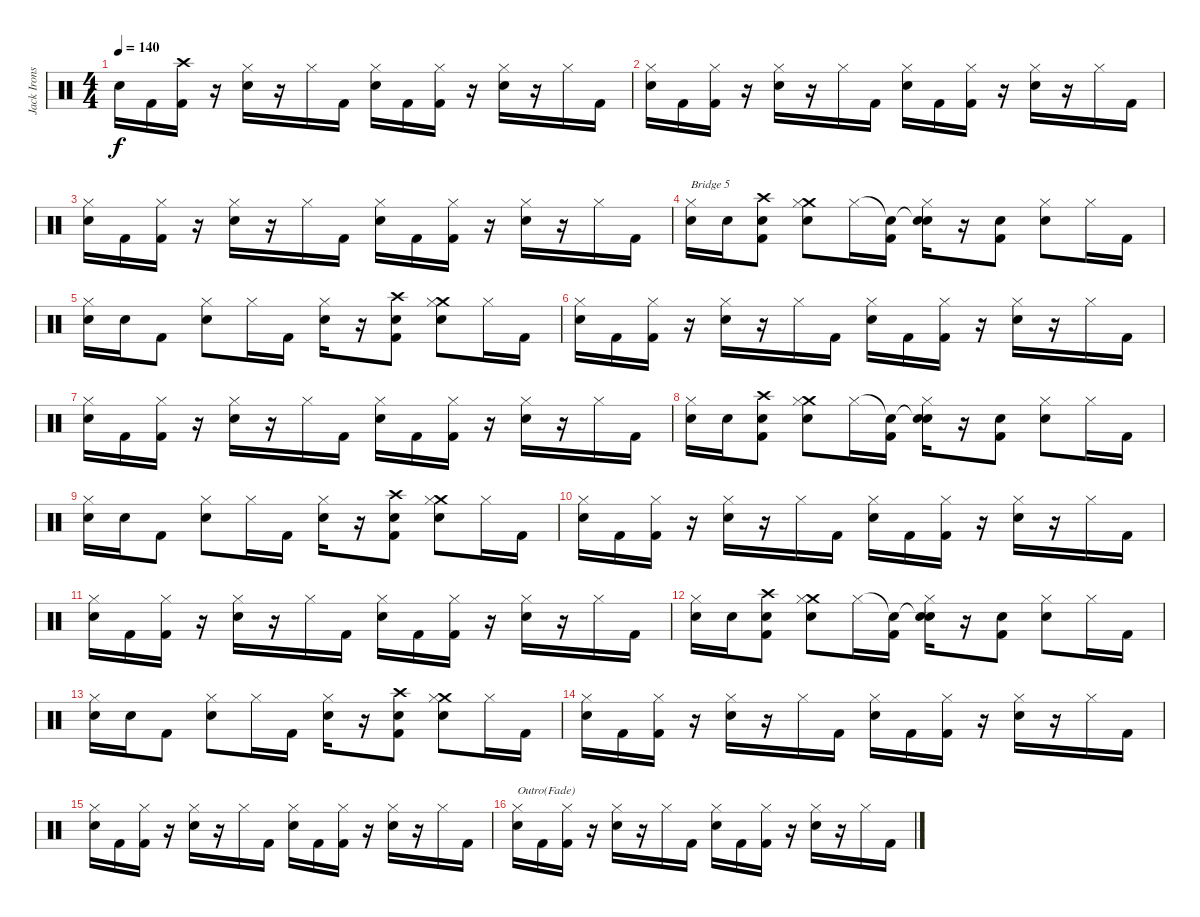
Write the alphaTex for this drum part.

\track ("Jack Irons" "Jack Irons") {instrument percussion}
\staff {score}
\articulation defaults
\ts (4 4)
\tempo 140
\clef neutral
\ks c "Snare (hit) 2".16{dy f} "Kick (hit) 2".16
("Crash high (hit)" "Kick (hit) 2").16 r.16 ("Hi-Hat (closed)" "Snare (hit) 2").16 r.16 "Hi-Hat (closed)".16 "Kick (hit) 2".16 ("Hi-Hat (closed)" "Snare (hit) 2").16 "Kick (hit) 2".16 ("Hi-Hat (closed)" "Kick (hit) 2").16 r.16 ("Hi-Hat (closed)" "Snare (hit) 2").16 r.16 "Hi-Hat (closed)".16 "Kick (hit) 2".16 |
("Hi-Hat (closed)" "Snare (hit) 2").16 "Kick (hit) 2".16 ("Hi-Hat (closed)" "Kick (hit) 2").16 r.16 ("Hi-Hat (closed)" "Snare (hit) 2").16 r.16 "Hi-Hat (closed)".16 "Kick (hit) 2".16 ("Hi-Hat (closed)" "Snare (hit) 2").16 "Kick (hit) 2".16 ("Hi-Hat (closed)" "Kick (hit) 2").16 r.16 ("Hi-Hat (closed)" "Snare (hit) 2").16 r.16 "Hi-Hat (closed)".16 "Kick (hit) 2".16 |
("Hi-Hat (closed)" "Snare (hit) 2").16 "Kick (hit) 2".16 ("Hi-Hat (closed)" "Kick (hit) 2").16 r.16 ("Hi-Hat (closed)" "Snare (hit) 2").16 r.16 "Hi-Hat (closed)".16 "Kick (hit) 2".16 ("Hi-Hat (closed)" "Snare (hit) 2").16 "Kick (hit) 2".16 ("Hi-Hat (closed)" "Kick (hit) 2").16 r.16 ("Hi-Hat (closed)" "Snare (hit) 2").16 r.16 "Hi-Hat (closed)".16 "Kick (hit) 2".16 |
("Hi-Hat (closed)" "Snare (hit) 2").16{txt "Bridge 5"} "Snare (hit) 2".16 ("Crash high (hit)" "Snare (hit) 2" "Kick (hit) 2").8 ("Crash medium (hit)" "Hi-Hat (closed)" "Snare (hit) 2").8 "Hi-Hat (closed)".16 ("Snare (hit)"{t} "Kick (hit) 2").16 ("Snare (hit)"{t} "Hi-Hat (closed)" "Snare (hit) 2").16 r.16 ("Snare (hit) 2" "Kick (hit) 2").8 ("Hi-Hat (closed)" "Snare (hit) 2").8 "Hi-Hat (closed)".16 "Kick (hit) 2".16 |
("Hi-Hat (closed)" "Snare (hit) 2").16 "Snare (hit) 2".16 "Kick (hit) 2".8 ("Hi-Hat (closed)" "Snare (hit) 2").8 "Hi-Hat (closed)".16 "Kick (hit) 2".16 ("Hi-Hat (closed)" "Snare (hit) 2").16 r.16 ("Crash high (hit)" "Snare (hit) 2" "Kick (hit) 2").8 ("Crash medium (hit)" "Hi-Hat (closed)" "Snare (hit) 2").8 "Hi-Hat (closed)".16 "Kick (hit) 2".16 |
("Hi-Hat (closed)" "Snare (hit) 2").16 "Kick (hit) 2".16 ("Hi-Hat (closed)" "Kick (hit) 2").16 r.16 ("Hi-Hat (closed)" "Snare (hit) 2").16 r.16 "Hi-Hat (closed)".16 "Kick (hit) 2".16 ("Hi-Hat (closed)" "Snare (hit) 2").16 "Kick (hit) 2".16 ("Hi-Hat (closed)" "Kick (hit) 2").16 r.16 ("Hi-Hat (closed)" "Snare (hit) 2").16 r.16 "Hi-Hat (closed)".16 "Kick (hit) 2".16 |
("Hi-Hat (closed)" "Snare (hit) 2").16 "Kick (hit) 2".16 ("Hi-Hat (closed)" "Kick (hit) 2").16 r.16 ("Hi-Hat (closed)" "Snare (hit) 2").16 r.16 "Hi-Hat (closed)".16 "Kick (hit) 2".16 ("Hi-Hat (closed)" "Snare (hit) 2").16 "Kick (hit) 2".16 ("Hi-Hat (closed)" "Kick (hit) 2").16 r.16 ("Hi-Hat (closed)" "Snare (hit) 2").16 r.16 "Hi-Hat (closed)".16 "Kick (hit) 2".16 |
("Hi-Hat (closed)" "Snare (hit) 2").16 "Snare (hit) 2".16 ("Crash high (hit)" "Snare (hit) 2" "Kick (hit) 2").8 ("Crash medium (hit)" "Hi-Hat (closed)" "Snare (hit) 2").8 "Hi-Hat (closed)".16 ("Snare (hit)"{t} "Kick (hit) 2").16 ("Snare (hit)"{t} "Hi-Hat (closed)" "Snare (hit) 2").16 r.16 ("Snare (hit) 2" "Kick (hit) 2").8 ("Hi-Hat (closed)" "Snare (hit) 2").8 "Hi-Hat (closed)".16 "Kick (hit) 2".16 |
("Hi-Hat (closed)" "Snare (hit) 2").16 "Snare (hit) 2".16 "Kick (hit) 2".8 ("Hi-Hat (closed)" "Snare (hit) 2").8 "Hi-Hat (closed)".16 "Kick (hit) 2".16 ("Hi-Hat (closed)" "Snare (hit) 2").16 r.16 ("Crash high (hit)" "Snare (hit) 2" "Kick (hit) 2").8 ("Crash medium (hit)" "Hi-Hat (closed)" "Snare (hit) 2").8 "Hi-Hat (closed)".16 "Kick (hit) 2".16 |
("Hi-Hat (closed)" "Snare (hit) 2").16 "Kick (hit) 2".16 ("Hi-Hat (closed)" "Kick (hit) 2").16 r.16 ("Hi-Hat (closed)" "Snare (hit) 2").16 r.16 "Hi-Hat (closed)".16 "Kick (hit) 2".16 ("Hi-Hat (closed)" "Snare (hit) 2").16 "Kick (hit) 2".16 ("Hi-Hat (closed)" "Kick (hit) 2").16 r.16 ("Hi-Hat (closed)" "Snare (hit) 2").16 r.16 "Hi-Hat (closed)".16 "Kick (hit) 2".16 |
("Hi-Hat (closed)" "Snare (hit) 2").16 "Kick (hit) 2".16 ("Hi-Hat (closed)" "Kick (hit) 2").16 r.16 ("Hi-Hat (closed)" "Snare (hit) 2").16 r.16 "Hi-Hat (closed)".16 "Kick (hit) 2".16 ("Hi-Hat (closed)" "Snare (hit) 2").16 "Kick (hit) 2".16 ("Hi-Hat (closed)" "Kick (hit) 2").16 r.16 ("Hi-Hat (closed)" "Snare (hit) 2").16 r.16 "Hi-Hat (closed)".16 "Kick (hit) 2".16 |
("Hi-Hat (closed)" "Snare (hit) 2").16 "Snare (hit) 2".16 ("Crash high (hit)" "Snare (hit) 2" "Kick (hit) 2").8 ("Crash medium (hit)" "Hi-Hat (closed)" "Snare (hit) 2").8 "Hi-Hat (closed)".16 ("Snare (hit)"{t} "Kick (hit) 2").16 ("Snare (hit)"{t} "Hi-Hat (closed)" "Snare (hit) 2").16 r.16 ("Snare (hit) 2" "Kick (hit) 2").8 ("Hi-Hat (closed)" "Snare (hit) 2").8 "Hi-Hat (closed)".16 "Kick (hit) 2".16 |
("Hi-Hat (closed)" "Snare (hit) 2").16 "Snare (hit) 2".16 "Kick (hit) 2".8 ("Hi-Hat (closed)" "Snare (hit) 2").8 "Hi-Hat (closed)".16 "Kick (hit) 2".16 ("Hi-Hat (closed)" "Snare (hit) 2").16 r.16 ("Crash high (hit)" "Snare (hit) 2" "Kick (hit) 2").8 ("Crash medium (hit)" "Hi-Hat (closed)" "Snare (hit) 2").8 "Hi-Hat (closed)".16 "Kick (hit) 2".16 |
("Hi-Hat (closed)" "Snare (hit) 2").16 "Kick (hit) 2".16 ("Hi-Hat (closed)" "Kick (hit) 2").16 r.16 ("Hi-Hat (closed)" "Snare (hit) 2").16 r.16 "Hi-Hat (closed)".16 "Kick (hit) 2".16 ("Hi-Hat (closed)" "Snare (hit) 2").16 "Kick (hit) 2".16 ("Hi-Hat (closed)" "Kick (hit) 2").16 r.16 ("Hi-Hat (closed)" "Snare (hit) 2").16 r.16 "Hi-Hat (closed)".16 "Kick (hit) 2".16 |
("Hi-Hat (closed)" "Snare (hit) 2").16 "Kick (hit) 2".16 ("Hi-Hat (closed)" "Kick (hit) 2").16 r.16 ("Hi-Hat (closed)" "Snare (hit) 2").16 r.16 "Hi-Hat (closed)".16 "Kick (hit) 2".16 ("Hi-Hat (closed)" "Snare (hit) 2").16 "Kick (hit) 2".16 ("Hi-Hat (closed)" "Kick (hit) 2").16 r.16 ("Hi-Hat (closed)" "Snare (hit) 2").16 r.16 "Hi-Hat (closed)".16 "Kick (hit) 2".16 |
("Hi-Hat (closed)" "Snare (hit) 2").16{txt "Outro(Fade)"} "Kick (hit) 2".16 ("Hi-Hat (closed)" "Kick (hit) 2").16 r.16 ("Hi-Hat (closed)" "Snare (hit) 2").16 r.16 "Hi-Hat (closed)".16 "Kick (hit) 2".16 ("Hi-Hat (closed)" "Snare (hit) 2").16 "Kick (hit) 2".16 ("Hi-Hat (closed)" "Kick (hit) 2").16 r.16 ("Hi-Hat (closed)" "Snare (hit) 2").16 r.16 "Hi-Hat (closed)".16 "Kick (hit) 2".16
